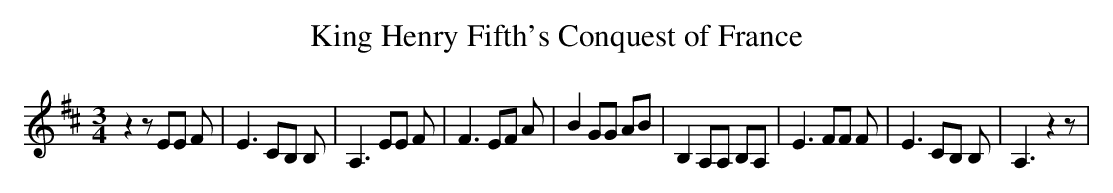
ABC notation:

X:1
T:King Henry Fifth's Conquest of France
M:3/4
L:1/8
K:D
 z2 z EE F| E3 CB, B,| A,3 EE F| F3 EF A| B2 GG AB| B,2 A,A, B,A,|\
 E3 FF F| E3 CB, B,| A,3 z2 z|
